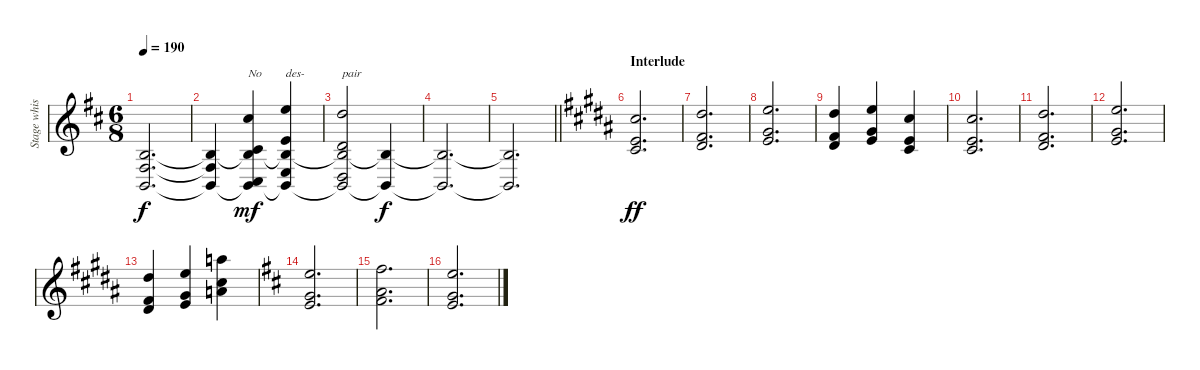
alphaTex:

\track ("Stage whisper" "Stage whis") {instrument lead3calliope}
\staff {score}
\tuning (Db4 Ab3 E3 B2 Gb2 B1) {hide}
\ts (6 8)
\tempo 190
\clef g2
\ks bminor
(7.4{t} 17.5{t} 12.6{t}).2{d dy f} |
(7.4{t} 17.5{t} 12.6{t}).4 (12.1 5.2 2.4 17.5{t} 12.6{t}).4{txt "No" dy mf} (15.1 8.2 0.3 17.5{t} 12.6{t}).4{txt "des-"} |
(13.1 6.2 3.4 17.5{t} 12.6{t}).2{txt "pair"} (17.5{t} 12.6{t}).4{dy f} |
(17.5{t} 12.6{t}).2{d} |
\barLineRight lightlight
(17.5{t} 12.6{t}).2{d} |
\section ("" "Interlude")
\ks g#minor
(0.1 17.2 12.3).2{d dy ff} |
(2.1 19.2 14.3).2{d} |
(3.1 20.2 16.3).2{d} |
(2.1 10.2 23.3).4 (3.1 20.2 16.3).4 (0.1 17.2 17.4).4 |
(0.1 17.2 12.3).2{d} |
(2.1 19.2 14.3).2{d} |
(3.1 20.2 16.3).2{d} |
(2.1 10.2 23.3).4 (3.1 20.2 16.3).4 (20.1 17.2 17.3).4 |
\ks bminor
(3.1 20.2 15.3).2{d} |
(5.1 22.2 17.3).2{d} |
(3.1 20.2 15.3).2{d}
